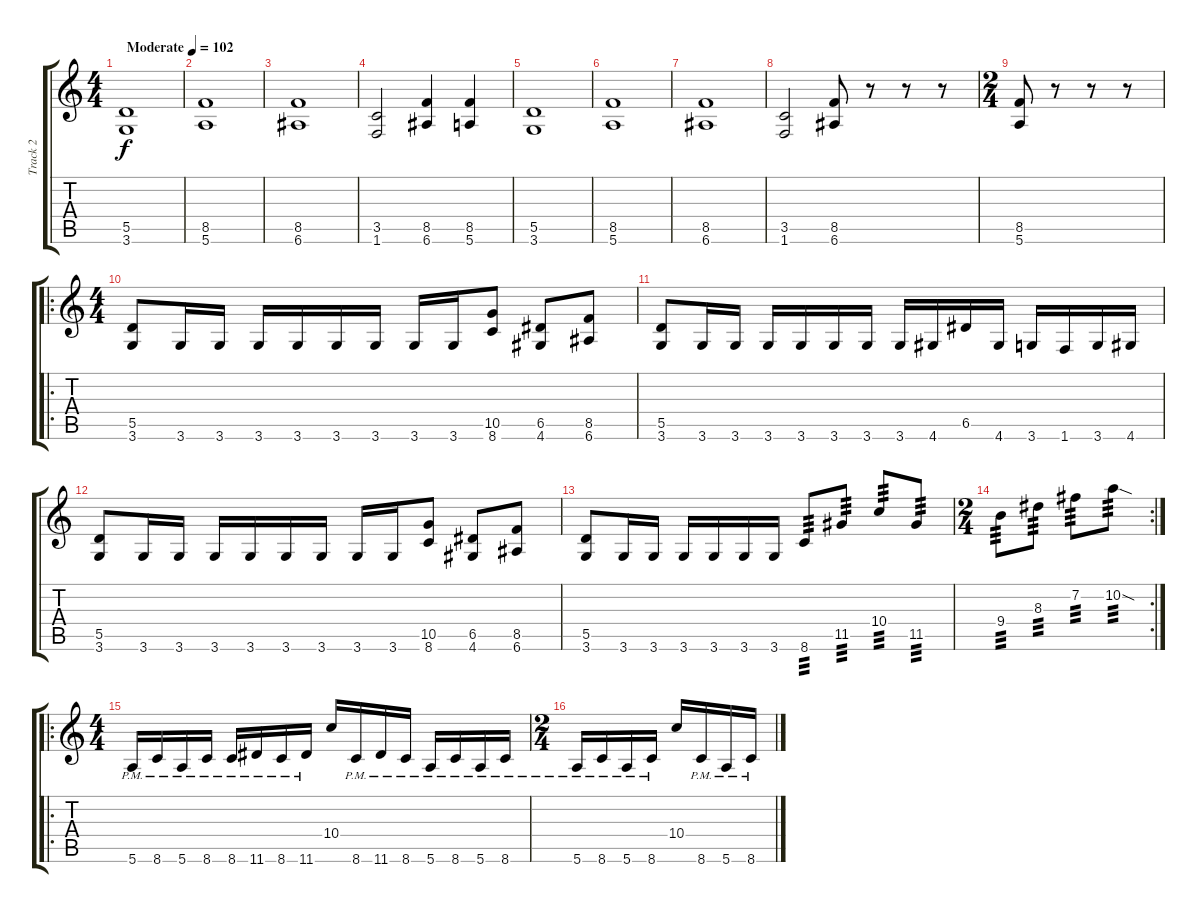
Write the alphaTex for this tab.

\track ("Track 2" "Track 2") {instrument distortionguitar}
\staff {score tabs}
\tuning (E4 B3 G3 D3 A2 E2) {hide}
\ts (4 4)
\tempo (102 "Moderate")
\clef g2
\ks c
(5.5 3.6).1{dy f instrument distortionguitar} |
(8.5 5.6).1 |
(8.5 6.6).1 |
(3.5 1.6).2 (8.5 6.6).4 (8.5 5.6).4 |
(5.5 3.6).1 |
(8.5 5.6).1 |
(8.5 6.6).1 |
(3.5 1.6).2 (8.5 6.6).8 r.8 r.8 r.8 |
\ts (2 4)
(8.5 5.6).8 r.8 r.8 r.8 |
\ro
\ts (4 4)
(5.5 3.6).8 3.6.16 3.6.16 3.6.16 3.6.16 3.6.16 3.6.16 3.6.16 3.6.16 (10.5 8.6).8 (6.5 4.6).8 (8.5 6.6).8 |
(5.5 3.6).8 3.6.16 3.6.16 3.6.16 3.6.16 3.6.16 3.6.16 3.6.16 4.6.16 6.5.16 4.6.16 3.6.16 1.6.16 3.6.16 4.6.16 |
(5.5 3.6).8 3.6.16 3.6.16 3.6.16 3.6.16 3.6.16 3.6.16 3.6.16 3.6.16 (10.5 8.6).8 (6.5 4.6).8 (8.5 6.6).8 |
(5.5 3.6).8 3.6.16 3.6.16 3.6.16 3.6.16 3.6.16 3.6.16 8.6.8{tp 3} 11.5.8{tp 3} 10.4.8{tp 3} 11.5.8{tp 3} |
\rc 2
\ts (2 4)
9.4.8{tp 3} 8.3.8{tp 3} 7.2.8{tp 3} 10.2{sod}.8{tp 3} |
\ro
\ts (4 4)
5.6{pm}.16 8.6{pm}.16 5.6{pm}.16 8.6{pm}.16 8.6{pm}.16 11.6{pm}.16 8.6{pm}.16 11.6{pm}.16 10.4.16 8.6{pm}.16 11.6{pm}.16 8.6{pm}.16 5.6{pm}.16 8.6{pm}.16 5.6{pm}.16 8.6{pm}.16 |
\ts (2 4)
5.6{pm}.16 8.6{pm}.16 5.6{pm}.16 8.6{pm}.16 10.4.16 8.6{pm}.16 5.6{pm}.16 8.6{pm}.16
